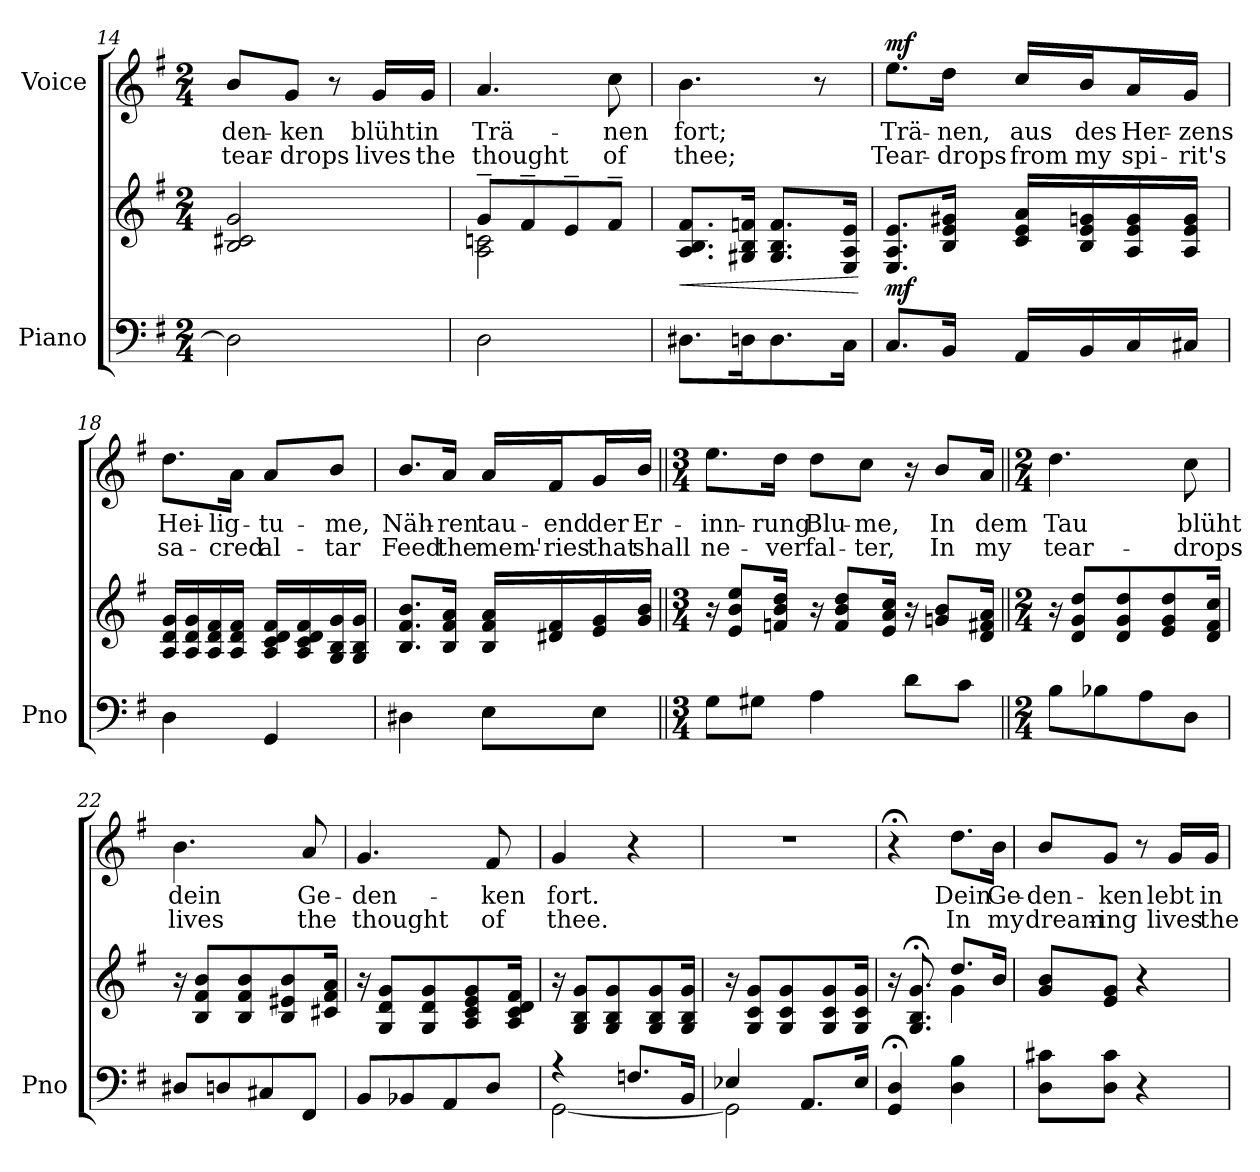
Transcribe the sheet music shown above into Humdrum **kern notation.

**kern	**kern	**dynam	**kern	**text	**text	**dynam
*part2	*part2	*part2	*part1	*part1	*part1	*part1
*staff3	*staff2	*staff2/3	*staff1	*staff1	*staff1	*staff1
*I"Piano	*	*	*I"Voice	*	*	*
*I'Pno	*	*	*	*	*	*
*clefF4	*clefG2	*	*clefG2	*	*	*
*k[f#]	*k[f#]	*	*k[f#]	*	*	*
*M2/4	*M2/4	*	*M2/4	*	*	*
=14	=14	=14	=14	=14	=14	=14
!	!	!	!	!LO:LY:b	!LO:LY:b	!
2D\]	2B/ 2c#X/ 2g/	.	8b/L	den-	tear-	.
!	!	!	!	!LO:LY:b	!LO:LY:b	!
.	.	.	8g/J	-ken	-drops	.
.	.	.	8r	.	.	.
!	!	!	!	!LO:LY:b	!LO:LY:b	!
.	.	.	16g/LL	blüht	lives	.
!	!	!	!	!LO:LY:b	!LO:LY:b	!
.	.	.	16g/JJ	in	the	.
=15	=15	=15	=15	=15	=15	=15
*	*^	*	*	*	*	*
!	!	!	!	!	!LO:LY:b	!LO:LY:b	!
2D\	8g~/L	2A\ 2cn\	.	4.a/	Trä-	thought	.
.	8f#~/	.	.	.	.	.	.
.	8e~/	.	.	.	.	.	.
!	!	!	!	!	!LO:LY:b	!LO:LY:b	!
.	8f#~/J	.	.	8cc\	-nen	of	.
*	*v	*v	*	*	*	*	*
=16	=16	=16	=16	=16	=16	=16
!	!	!LO:HP:b	!	!LO:LY:b	!LO:LY:b	!
8.D#X\L	8.A/ 8.B/ 8.f#/L	<	4.b\	fort;	thee;	.
16Dn\K	16G#X/ 16B/ 16fn/Jk	.	.	.	.	.
8.D\	8.G#/ 8.B/ 8.f/L	.	.	.	.	.
.	.	.	8r	.	.	.
16C\Jk	16E/ 16A/ 16e/Jk	.	.	.	.	.
.	.	[	.	.	.	.
=17	=17	=17	=17	=17	=17	=17
!	!	!LO:DY:b	!	!LO:LY:b	!LO:LY:b	!LO:DY:a
8.C/L	8.E/ 8.A/ 8.e/L	mf	8.ee\L	Trä-	Tear-	mf
!	!	!	!	!LO:LY:b	!LO:LY:b	!
16BB/Jk	16B/ 16e/ 16g#X/Jk	.	16dd\Jk	-nen,	-drops	.
!	!	!	!	!LO:LY:b	!LO:LY:b	!
16AA/LL	16c/ 16e/ 16a/LL	.	16cc/LL	aus	from	.
!	!	!	!	!LO:LY:b	!LO:LY:b	!
16BB/	16B/ 16e/ 16gn/	.	16b/J	des	my	.
!	!	!	!	!LO:LY:b	!LO:LY:b	!
16C/	16A/ 16e/ 16g/	.	16a/L	Her-	spi-	.
!	!	!	!	!LO:LY:b	!LO:LY:b	!
16C#X/JJ	16A/ 16e/ 16g/JJ	.	16g/JJ	-zens	-rit's	.
!!LO:PB:g=z
=18	=18	=18	=18	=18	=18	=18
!	!	!	!	!LO:LY:b	!LO:LY:b	!
4D\	16A/ 16d/ 16g/LL	.	8.dd\L	Hei-	sa-	.
.	16A/ 16d/ 16g/	.	.	.	.	.
.	16A/ 16d/ 16f#/	.	.	.	.	.
!	!	!	!	!LO:LY:b	!LO:LY:b	!
.	16A/ 16d/ 16f#/JJ	.	16a\Jk	-lig-	-cred	.
!	!	!	!	!LO:LY:b	!LO:LY:b	!
4GG/	16A/ 16c/ 16d/ 16f#/LL	.	8a/L	-tu-	al-	.
.	16A/ 16c/ 16d/ 16f#/	.	.	.	.	.
!	!	!	!	!LO:LY:b	!LO:LY:b	!
.	16G/ 16B/ 16g/	.	8b/J	-me,	-tar	.
.	16G/ 16B/ 16g/JJ	.	.	.	.	.
=19	=19	=19	=19	=19	=19	=19
!	!	!	!	!LO:LY:b	!LO:LY:b	!
4D#X\	8.B/ 8.f#/ 8.b/L	.	8.b/L	Näh-	Feed	.
!	!	!	!	!LO:LY:b	!LO:LY:b	!
.	16B/ 16f#/ 16a/Jk	.	16a/Jk	-ren	the	.
!	!	!	!	!LO:LY:b	!LO:LY:b	!
8E\L	16B/ 16f#/ 16a/LL	.	16a/LL	tau-	mem'-	.
!	!	!	!	!LO:LY:b	!LO:LY:b	!
.	16d#X/ 16f#/	.	16f#/J	-end	-ries	.
!	!	!	!	!LO:LY:b	!LO:LY:b	!
8E\J	16e/ 16g/	.	16g/L	der	that	.
!	!	!	!	!LO:LY:b	!LO:LY:b	!
.	16g/ 16b/JJ	.	16b/JJ	Er-	shall	.
=20||	=20||	=20||	=20||	=20||	=20||	=20||
*M3/4	*M3/4	*	*M3/4	*	*	*
!	!	!	!	!LO:LY:b	!LO:LY:b	!
8G\L	16r	.	8.ee\L	-inn-	ne-	.
.	8e/ 8b/ 8ee/L	.	.	.	.	.
8G#X\J	.	.	.	.	.	.
!	!	!	!	!LO:LY:b	!LO:LY:b	!
.	16fn/ 16b/ 16dd/Jk	.	16dd\Jk	-rung	-ver	.
!	!	!	!	!LO:LY:b	!LO:LY:b	!
4A\	16r	.	8dd\L	Blu-	fal-	.
.	8f/ 8b/ 8dd/L	.	.	.	.	.
!	!	!	!	!LO:LY:b	!LO:LY:b	!
.	.	.	8cc\J	-me,	-ter,	.
.	16e/ 16a/ 16cc/Jk	.	.	.	.	.
8d\L	16r	.	16r	.	.	.
!	!	!	!	!LO:LY:b	!LO:LY:b	!
.	8gn/ 8b/L	.	8b/L	In	In	.
8c\J	.	.	.	.	.	.
!	!	!	!	!LO:LY:b	!LO:LY:b	!
.	16d/ 16f#X/ 16a/Jk	.	16a/Jk	dem	my	.
!!LO:LB:g=z
=21||	=21||	=21||	=21||	=21||	=21||	=21||
*M2/4	*M2/4	*	*M2/4	*	*	*
!	!	!	!	!LO:LY:b	!LO:LY:b	!
8B\L	16r	.	4.dd\	Tau	tear-	.
.	8d/ 8g/ 8dd/L	.	.	.	.	.
8B-X\	.	.	.	.	.	.
.	8d/ 8g/ 8dd/	.	.	.	.	.
8A\	.	.	.	.	.	.
.	8e/ 8g/ 8dd/	.	.	.	.	.
!	!	!	!	!LO:LY:b	!LO:LY:b	!
8D\J	.	.	8cc\	blüht	-drops	.
.	16d/ 16f#/ 16cc/Jk	.	.	.	.	.
=22	=22	=22	=22	=22	=22	=22
!	!	!	!	!LO:LY:b	!LO:LY:b	!
8D#X/L	16r	.	4.b\	dein	lives	.
.	8B/ 8f#/ 8b/L	.	.	.	.	.
8Dn/	.	.	.	.	.	.
.	8B/ 8f#/ 8b/	.	.	.	.	.
8C#X/	.	.	.	.	.	.
.	8B/ 8e#X/ 8b/	.	.	.	.	.
!	!	!	!	!LO:LY:b	!LO:LY:b	!
8FF#/J	.	.	8a/	Ge-	the	.
.	16c#X/ 16f#/ 16a/Jk	.	.	.	.	.
=23	=23	=23	=23	=23	=23	=23
!	!	!	!	!LO:LY:b	!LO:LY:b	!
8BB/L	16r	.	4.g/	-den-	thought	.
.	8G/ 8d/ 8g/L	.	.	.	.	.
8BB-X/	.	.	.	.	.	.
.	8G/ 8d/ 8g/	.	.	.	.	.
8AA/	.	.	.	.	.	.
.	8A/ 8c/ 8e/ 8g/	.	.	.	.	.
!	!	!	!	!LO:LY:b	!LO:LY:b	!
8D/J	.	.	8f#/	-ken	of	.
.	16A/ 16c/ 16d/ 16f#/Jk	.	.	.	.	.
=24	=24	=24	=24	=24	=24	=24
*^	*	*	*	*	*	*
!	!	!	!	!	!LO:LY:b	!LO:LY:b	!
4r	[2GG\	16r	.	4g/	fort.	thee.	.
.	.	8G/ 8B/ 8g/L	.	.	.	.	.
.	.	8G/ 8B/ 8g/	.	.	.	.	.
8.Fn/L	.	.	.	4r	.	.	.
.	.	8G/ 8B/ 8g/	.	.	.	.	.
16BB/Jk	.	16G/ 16B/ 16g/Jk	.	.	.	.	.
=25	=25	=25	=25	=25	=25	=25	=25
4E-X/	2GG\]	16r	.	2r	.	.	.
.	.	8G/ 8c/ 8g/L	.	.	.	.	.
.	.	8G/ 8c/ 8g/	.	.	.	.	.
8.AA/L	.	.	.	.	.	.	.
.	.	8G/ 8c/ 8g/	.	.	.	.	.
16E-/Jk	.	16G/ 16c/ 16g/Jk	.	.	.	.	.
*v	*v	*	*	*	*	*	*
=26	=26	=26	=26	=26	=26	=26
*	*^	*	*	*	*	*
4GG/;< 4D/;<	16r	4ryy	.	4r;<	.	.	.
.	8.G/;< 8.B/;< 8.g/;<	.	.	.	.	.	.
!	!	!	!	!	!LO:LY:b	!LO:LY:b	!
4D\ 4B\	8.dd/L	4g\	.	8.dd\L	Dein	In	.
!	!	!	!	!	!LO:LY:b	!LO:LY:b	!
.	16b/Jk	.	.	16b\Jk	Ge-	my	.
*	*v	*v	*	*	*	*	*
!!LO:LB:g=z
=27	=27	=27	=27	=27	=27	=27
!	!	!	!	!LO:LY:b	!LO:LY:b	!
8D\ 8c#X\L	8g/ 8b/L	.	8b/L	den-	dream-	.
!	!	!	!	!LO:LY:b	!LO:LY:b	!
8D\ 8c#\J	8e/ 8g/J	.	8g/J	-ken	-ing	.
4r	4r	.	8r	.	.	.
!	!	!	!	!LO:LY:b	!LO:LY:b	!
.	.	.	16g/LL	lebt	lives	.
!	!	!	!	!LO:LY:b	!LO:LY:b	!
.	.	.	16g/JJ	in	the	.
=	=	=	=	=	=	=
*-	*-	*-	*-	*-	*-	*-
